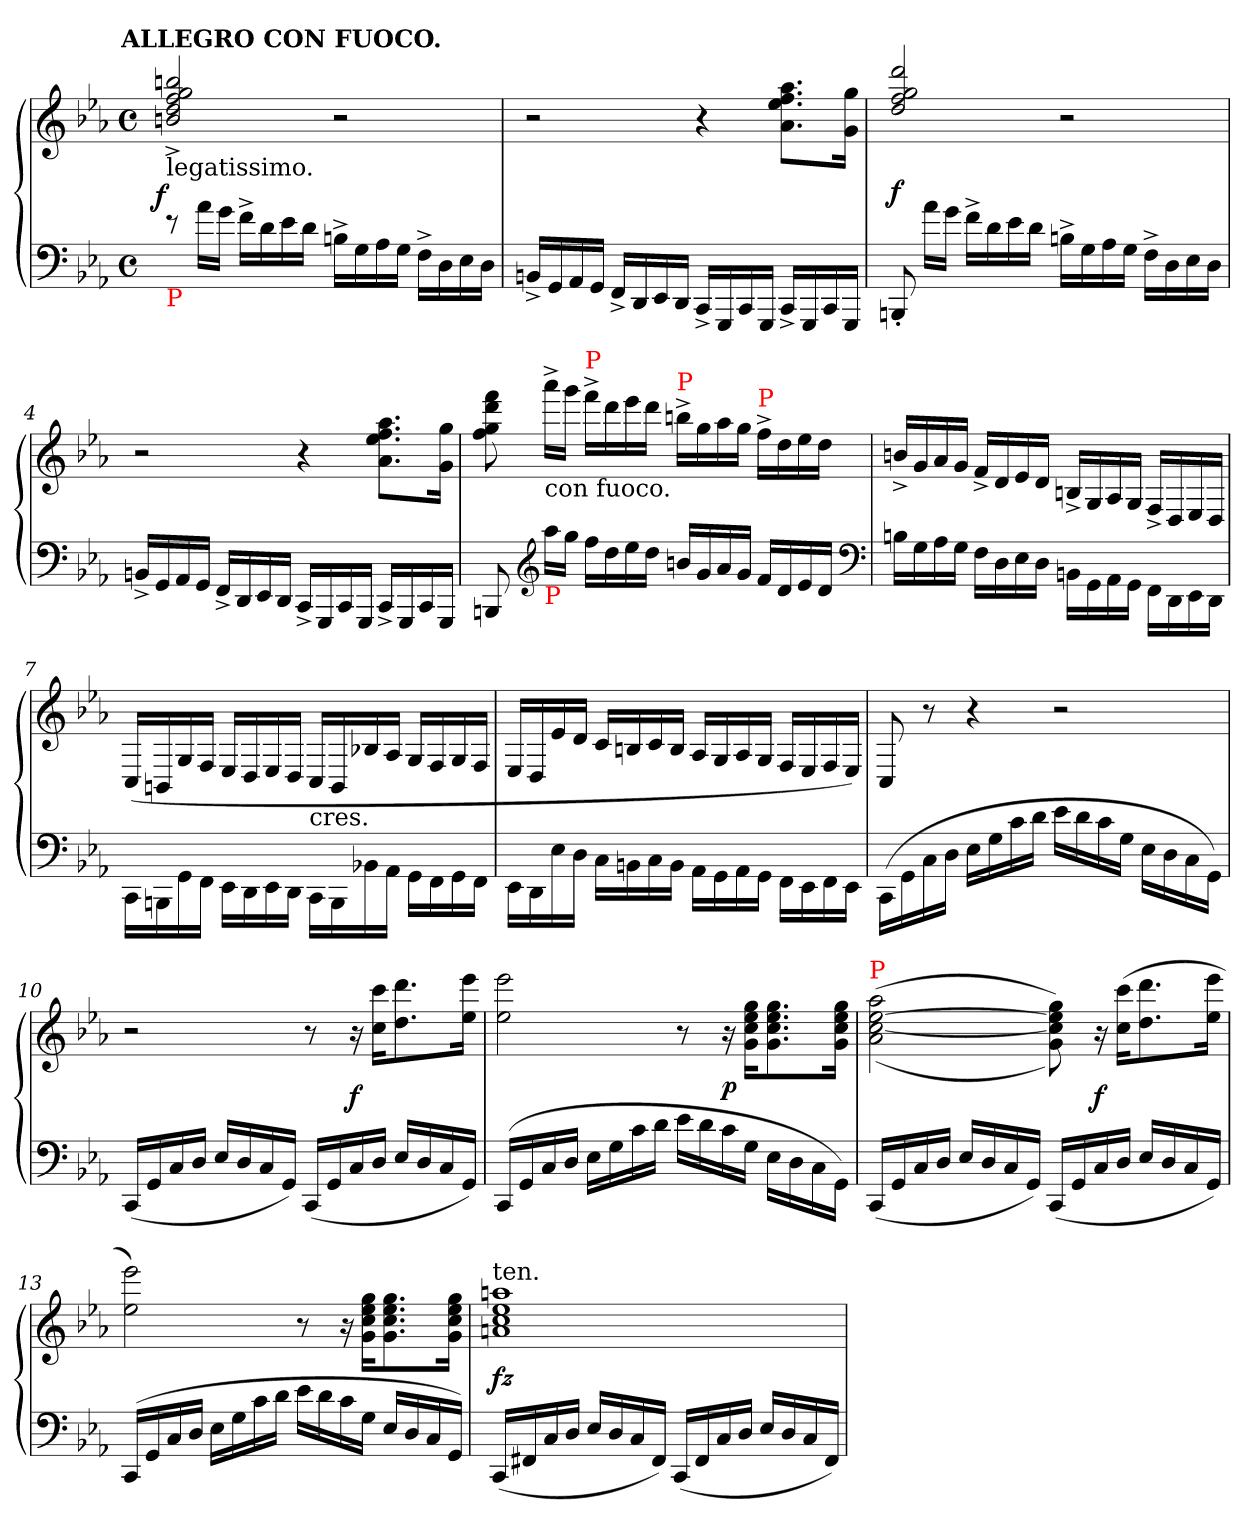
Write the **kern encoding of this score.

**kern	**kern	**dynam
*part1	*part1	*part1
*staff2	*staff1	*staff1/2
*clefF4	*clefG2	*
*k[b-e-a-]	*k[b-e-a-]	*
*c:	*c:	*
!!LO:TX:omd:t=ALLEGRO CON FUOCO.
*M4/4	*M4/4	*
*met(c)	*met(c)	*
*MM160	*MM160	*
=1	=1	=1
!	!LO:TX:b:t=legatissimo.	!
!LO:TX:b:color=red:t=P	!	!
!	!	!LO:DY:rj
8re	2bbn^>/ 2gg^>/ 2ff^>/ 2dd^>/ 2bn^>/	f
16a-\LL	.	.
16g\JJ	.	.
16f^>\LL	.	.
16d\	.	.
16e-\	.	.
16d\JJ	.	.
16Bn^>LL	2r	.
16G	.	.
16A-	.	.
16GJJ	.	.
16F^>LL	.	.
16D	.	.
16E-	.	.
16DJJ	.	.
=2	=2	=2
16BBn^>LL	2r	.
16GG	.	.
16AA-	.	.
16GGJJ	.	.
16FF^>LL	.	.
16DD	.	.
16EE-	.	.
16DDJJ	.	.
16CC^>LL	4r	.
16GGG	.	.
16CC	.	.
16GGGJJ	.	.
16CC^>LL	8.aa- 8.ff 8.ee- 8.a-L	.
16GGG	.	.
16CC	.	.
16GGGJJ	16gg 16gJk	.
=3	=3	=3
8BBBn'<	2ddd/ 2gg/ 2ff/ 2dd/	f
16a-\LL	.	.
16g\JJ	.	.
16f^>\LL	.	.
16d\	.	.
16e-\	.	.
16d\JJ	.	.
16Bn^>LL	2r	.
16G	.	.
16A-	.	.
16GJJ	.	.
16F^>LL	.	.
16D	.	.
16E-	.	.
16DJJ	.	.
=4	=4	=4
16BBn^>LL	2r	.
16GG	.	.
16AA-	.	.
16GGJJ	.	.
16FF^>LL	.	.
16DD	.	.
16EE-	.	.
16DDJJ	.	.
16CC^>LL	4r	.
16GGG	.	.
16CC	.	.
16GGGJJ	.	.
16CC^>LL	8.aa- 8.ff 8.ee- 8.a-L	.
16GGG	.	.
16CC	.	.
16GGGJJ	16gg 16gJk	.
=5	=5	=5
8BBBn	8fff 8ddd 8gg 8ff	.
*clefG2	*	*
!	!LO:TX:b:t=con fuoco.	!
!LO:TX:b:color=red:t=P	!	!
16aa-LL	16aaa-^<LL	.
16ggJJ	16gggJJ	.
!	!LO:TX:a:color=red:t=P	!
16ffLL	16fff^<LL	.
16dd	16ddd	.
16ee-	16eee-	.
16ddJJ	16dddJJ	.
!	!LO:TX:a:color=red:t=P	!
16bnLL	16bbn^<LL	.
16g	16gg	.
16a-	16aa-	.
16gJJ	16ggJJ	.
!	!LO:TX:a:color=red:t=P	!
16fLL	16ff^<LL	.
16d	16dd	.
16e-	16ee-	.
16dJJ	16ddJJ	.
*clefF4	*	*
=6	=6	=6
16BnLL	16bn^<LL	.
16G	16g	.
16A-	16a-	.
16GJJ	16gJJ	.
16FLL	16f^<LL	.
16D	16d	.
16E-	16e-	.
16DJJ	16dJJ	.
16BBn\LL	16Bn^>/LL	.
16GG\	16G/	.
16AA-\	16A-/	.
16GG\JJ	16G/JJ	.
16FF\LL	16F^>/LL	.
16DD\	16D/	.
16EE-\	16E-/	.
16DD\JJ	16D/JJ	.
=7	=7	=7
16CC\LL	(>16C/LL	.
16BBBn\	16BBn/	.
16GG\	16G/	.
16FF\JJ	16F/JJ	.
16EE-\LL	16E-/LL	.
16DD\	16D/	.
16EE-\	16E-/	.
16DD\JJ	16D/JJ	.
!	!LO:TX:c:t=cres.	!
16CC\LL	16C/LL	.
16BBB\	16BB/	.
16BB-X	16B-X	.
16AA-\JJ	16A-/JJ	.
16GG\LL	16G/LL	.
16FF\	16F/	.
16GG\	16G/	.
16FF\JJ	16F/JJ	.
=8	=8	=8
16EE-\LL	16E-/LL	.
16DD\	16D/	.
16E-	16e-	.
16DJJ	16dJJ	.
16CLL	16cLL	.
16BBn\	16Bn	.
16C	16c	.
16BBJJ	16BJJ	.
16AA-\LL	16A-/LL	.
16GG\	16G/	.
16AA-\	16A-/	.
16GG\JJ	16G/JJ	.
16FF\LL	16F/LL	.
16EE-\	16E-/	.
16FF\	16F/	.
16EE-\JJ	16E-/JJ)	.
=9	=9	=9
(>16CC\LL	8C/	.
16GG\	.	.
16C	8r	.
16DJJ	.	.
16E-LL	4r	.
16G	.	.
16c	.	.
16dJJ	.	.
16e-LL	2r	.
16d	.	.
16c	.	.
16GJJ	.	.
16E-\LL	.	.
16D	.	.
16C	.	.
16GGJJ)	.	.
=10	=10	=10
(<16CCLL	2r	.
16GG	.	.
16C	.	.
16DJJ	.	.
16E-LL	.	.
16D	.	.
16C	.	.
16GGJJ)	.	.
(<16CCLL	8r	.
16GG	.	.
16C	16r	f
16DJJ	16ccc 16ccKL	.
16E-LL	8.ddd 8.dd	.
16D	.	.
16C	.	.
16GGJJ)	16eee- 16ee-Jk	.
=11	=11	=11
(>16CCLL	2eee- 2ee-	.
16GG	.	.
16C	.	.
16DJJ	.	.
16E-LL	.	.
16G	.	.
16c	.	.
16dJJ	.	.
16e-LL	8r	.
16d	.	.
16c	16r	p
16GJJ	16gg 16ee- 16cc 16gKL	.
16E-LL	8.gg 8.ee- 8.cc 8.g	.
16D\	.	.
16C	.	.
16GGJJ)	16gg 16ee- 16cc 16gJk	.
=12	=12	=12
!	!LO:TX:a:color=red:t=P	!
(<16CCLL	(>(>2aa-\ [2ee-\ [2cc\ 2a-\	.
16GG	.	.
16C	.	.
16DJJ	.	.
16E-LL	.	.
16D	.	.
16C	.	.
16GGJJ)	.	.
(<16CCLL	8gg 8ee-] 8cc] 8g))	.
16GG	.	.
16C	16r	f
16DJJ	(>16ccc 16ccKL	.
16E-LL	8.ddd 8.dd	.
16D	.	.
16C	.	.
16GGJJ)	16eee- 16ee-Jk	.
=13	=13	=13
(>16CCLL	2eee- 2ee-)	.
16GG	.	.
16C	.	.
16DJJ	.	.
16E-LL	.	.
16G	.	.
16c	.	.
16dJJ	.	.
16e-LL	8r	.
16d	.	.
16c	16r	.
16GJJ	16gg 16ee- 16cc 16gKL	.
16E-LL	8.gg 8.ee- 8.cc 8.g	.
16D	.	.
16C	.	.
16GGJJ)	16gg 16ee- 16cc 16gJk	.
=14	=14	=14
!	!LO:TX:a:t=ten.	!
(<16CCLL	1aan 1ee- 1cc 1an	fz
16FF#X	.	.
16C	.	.
16DJJ	.	.
16E-LL	.	.
16D	.	.
16C	.	.
16FF#JJ)	.	.
(<16CCLL	.	.
16FF#	.	.
16C	.	.
16DJJ	.	.
16E-LL	.	.
16D	.	.
16C	.	.
16FF#JJ)	.	.
=	=	=
*-	*-	*-
